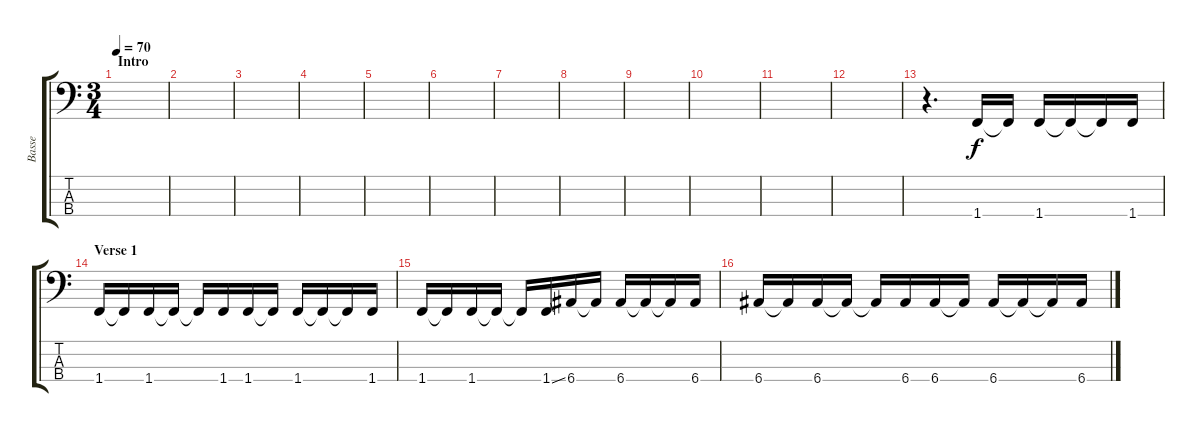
\track ("Basse" "Basse") {instrument electricbasspick}
\staff {score tabs}
\tuning (G2 D2 A1 E1) {hide}
\ts (3 4)
\section ("" "Intro")
\tempo 70
\clef f4
\ks c
|
|
|
|
|
|
|
|
|
|
|
|
r.4{d} 1.4.16 1.4{t}.16 1.4.16 1.4{t}.16 1.4{t}.16 1.4.16 |
\section ("" "Verse 1")
1.4.16 1.4{t}.16 1.4.16 1.4{t}.16 1.4{t}.16 1.4.16 1.4.16 1.4{t}.16 1.4.16 1.4{t}.16 1.4{t}.16 1.4.16 |
1.4.16 1.4{t}.16 1.4.16 1.4{t}.16 1.4{t}.16 1.4{ss}.16 6.4.16 6.4{t}.16 6.4.16 6.4{t}.16 6.4{t}.16 6.4.16 |
6.4.16 6.4{t}.16 6.4.16 6.4{t}.16 6.4{t}.16 6.4.16 6.4.16 6.4{t}.16 6.4.16 6.4{t}.16 6.4{t}.16 6.4.16
